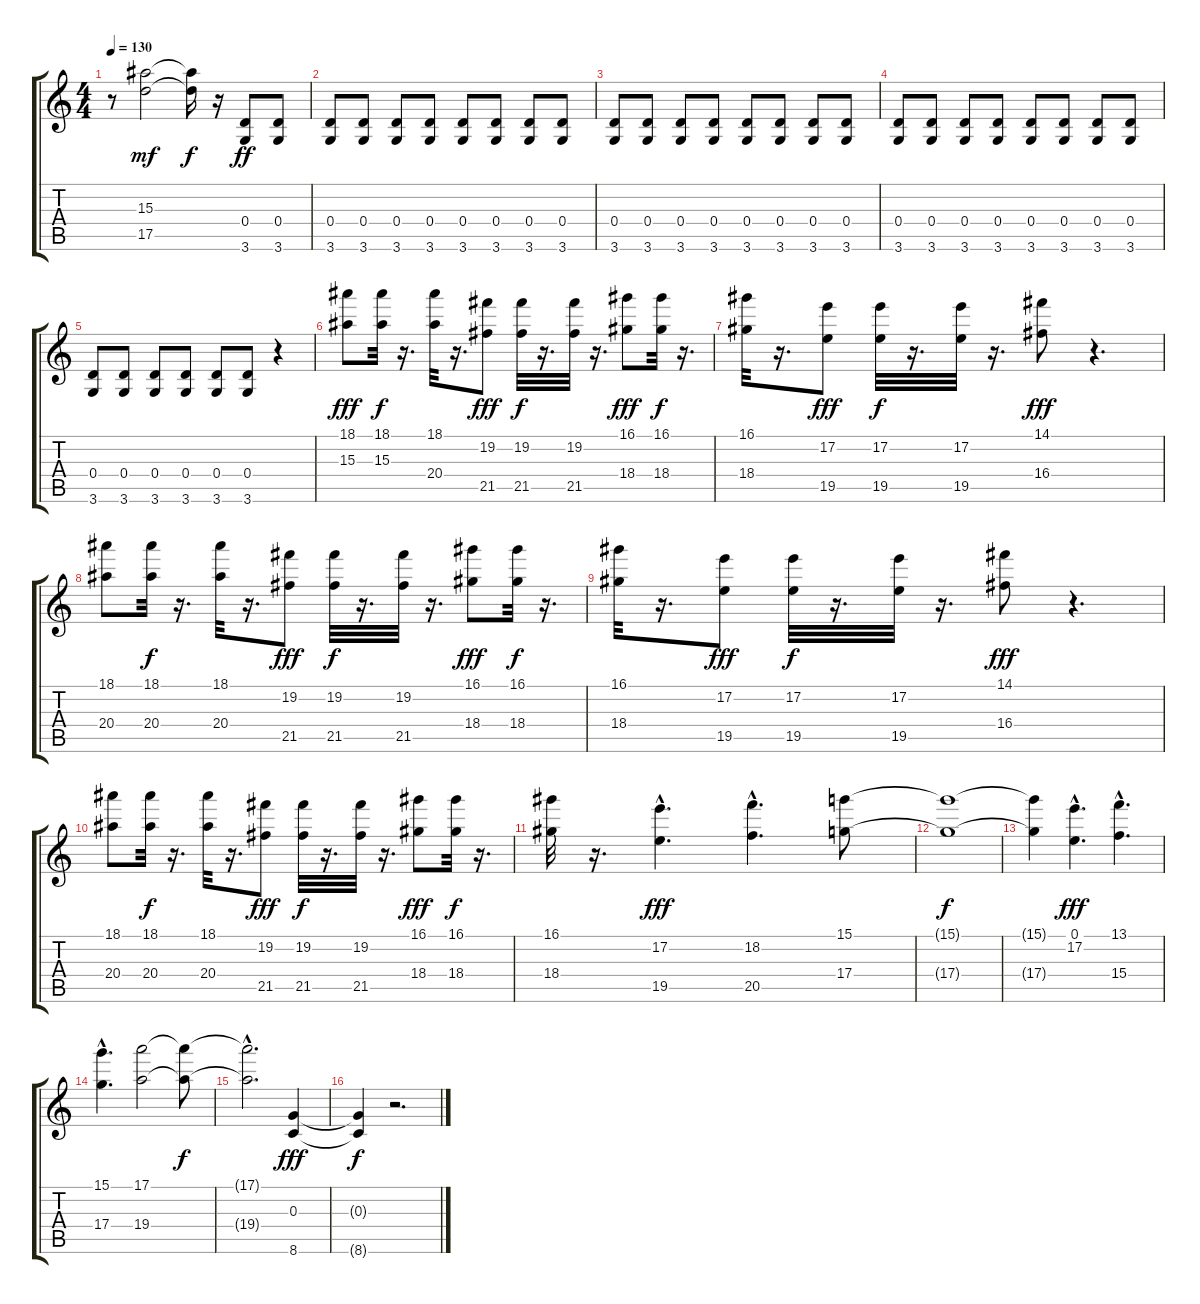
\track "" {instrument distortionguitar}
\staff {score tabs}
\tuning (E4 B3 G3 D3 A2 E2) {hide}
\ts (4 4)
\tempo 130
\clef g2
\ks c
r.8{dy mf} (15.3 17.5).2 (15.3{t} 17.5{t}).16{dy f} r.16 (0.4 3.6).8{dy ff} (0.4 3.6).8 |
(0.4 3.6).8 (0.4 3.6).8 (0.4 3.6).8 (0.4 3.6).8 (0.4 3.6).8 (0.4 3.6).8 (0.4 3.6).8 (0.4 3.6).8 |
(0.4 3.6).8 (0.4 3.6).8 (0.4 3.6).8 (0.4 3.6).8 (0.4 3.6).8 (0.4 3.6).8 (0.4 3.6).8 (0.4 3.6).8 |
(0.4 3.6).8 (0.4 3.6).8 (0.4 3.6).8 (0.4 3.6).8 (0.4 3.6).8 (0.4 3.6).8 (0.4 3.6).8 (0.4 3.6).8 |
(0.4 3.6).8 (0.4 3.6).8 (0.4 3.6).8 (0.4 3.6).8 (0.4 3.6).8 (0.4 3.6).8 r.4 |
(18.1 15.3).8{dy fff} (18.1 15.3).32{dy f} r.16{d} (18.1 20.4).32 r.16{d} (19.2 21.5).8{dy fff} (19.2 21.5).32{dy f} r.16{d} (19.2 21.5).32 r.16{d} (16.1 18.4).8{dy fff} (16.1 18.4).32{dy f} r.16{d} |
(16.1 18.4).32 r.16{d} (17.2 19.5).8{dy fff} (17.2 19.5).32{dy f} r.16{d} (17.2 19.5).32 r.16{d} (14.1 16.4).8{dy fff} r.4{d} |
(18.1 20.4).8 (18.1 20.4).32{dy f} r.16{d} (18.1 20.4).32 r.16{d} (19.2 21.5).8{dy fff} (19.2 21.5).32{dy f} r.16{d} (19.2 21.5).32 r.16{d} (16.1 18.4).8{dy fff} (16.1 18.4).32{dy f} r.16{d} |
(16.1 18.4).32 r.16{d} (17.2 19.5).8{dy fff} (17.2 19.5).32{dy f} r.16{d} (17.2 19.5).32 r.16{d} (14.1 16.4).8{dy fff} r.4{d} |
(18.1 20.4).8 (18.1 20.4).32{dy f} r.16{d} (18.1 20.4).32 r.16{d} (19.2 21.5).8{dy fff} (19.2 21.5).32{dy f} r.16{d} (19.2 21.5).32 r.16{d} (16.1 18.4).8{dy fff} (16.1 18.4).32{dy f} r.16{d} |
(16.1 18.4).32 r.16{d} (17.2{hac} 19.5{hac}).4{d dy fff} (18.2{hac} 20.5{hac}).4{d} (15.1 17.4).8 |
(15.1{t} 17.4{t}).1{dy f} |
(15.1{t} 17.4{t}).4 (0.1{hac} 17.2{hac}).4{d dy fff} (13.1{hac} 15.4{hac}).4{d} |
(15.1{hac} 17.4{hac}).4{d} (17.1 19.4).2 (17.1{t} 19.4{t}).8{dy f} |
(17.1{hac t} 19.4{hac t}).2{d} (0.3 8.6).4{dy fff} |
(0.3{t} 8.6{t}).4{dy f} r.2{d}
